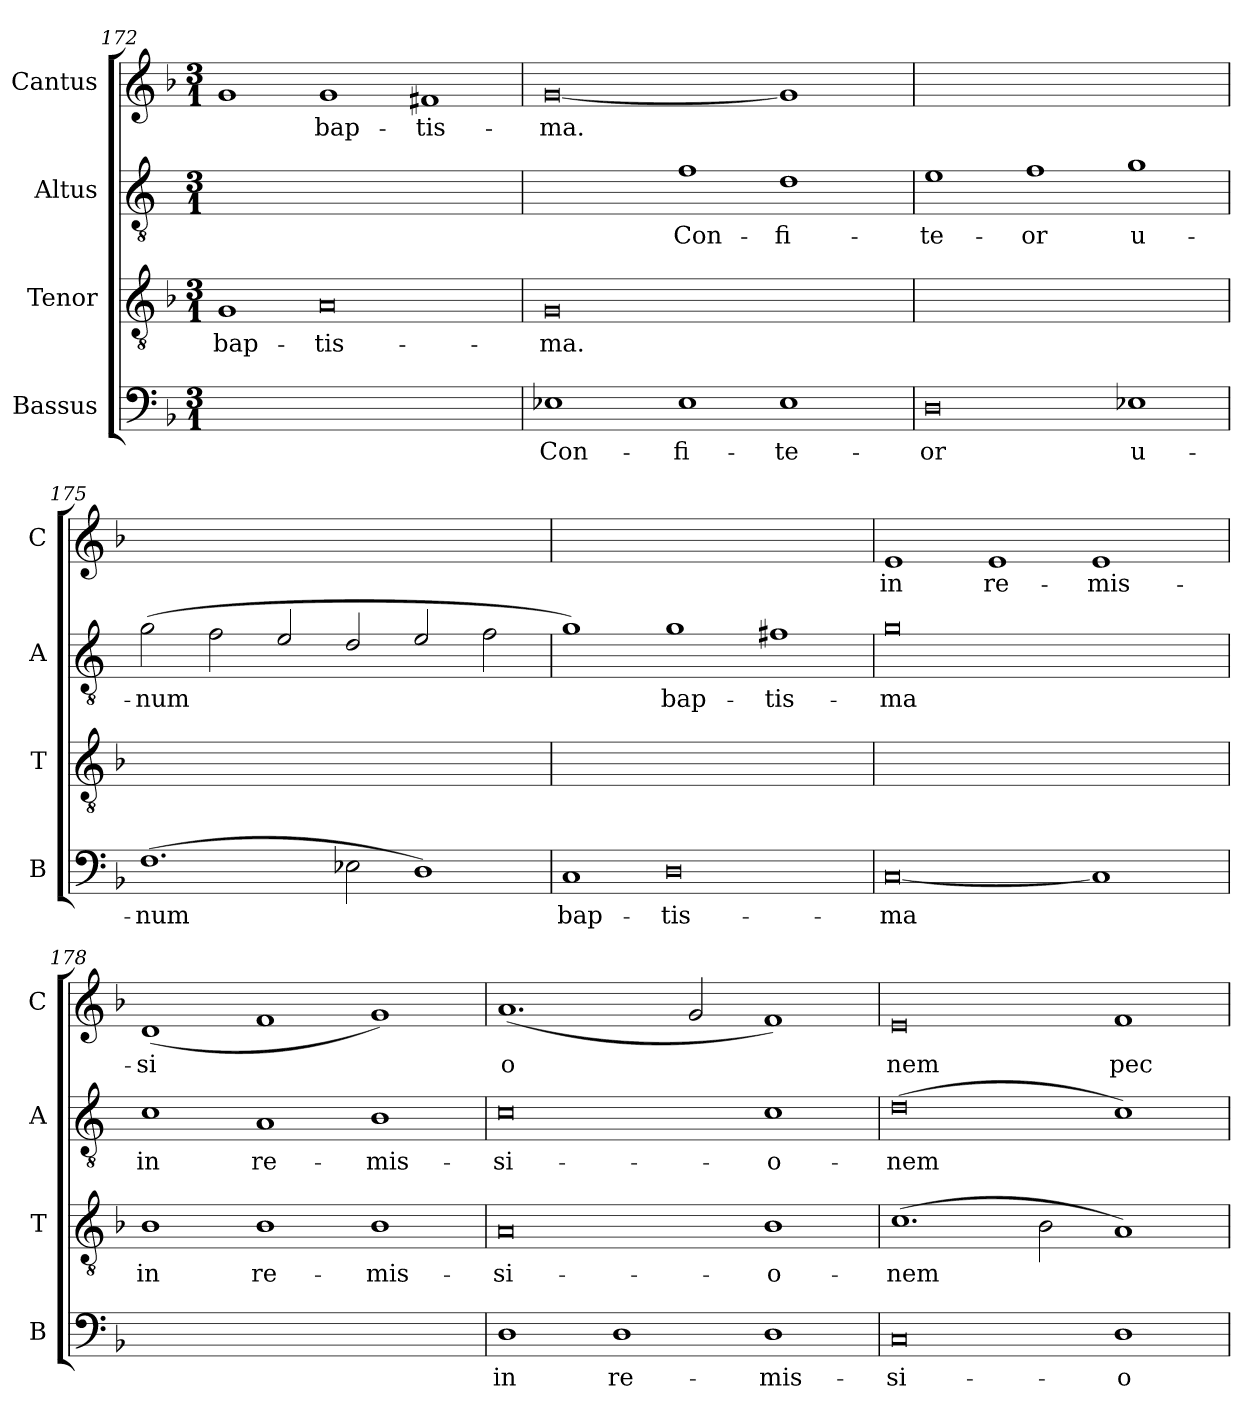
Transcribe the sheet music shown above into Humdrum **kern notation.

**kern	**text	**kern	**text	**kern	**text	**kern	**text
*part4	*part4	*part3	*part3	*part2	*part2	*part1	*part1
*staff4	*staff4	*staff3	*staff3	*staff2	*staff2	*staff1	*staff1
*I"Bassus	*	*I"Tenor	*	*I"Altus	*	*I"Cantus	*
*I'B	*	*I'T	*	*I'A	*	*I'C	*
!!LO:LB:g=z
*clefF4	*	*clefGv2	*	*clefGv2	*	*clefG2	*
*	*	*	*	*ITrd4c7	*	*	*
*k[b-]	*	*k[b-]	*	*k[b-]	*	*k[b-]	*
*M3/1	*	*M3/1	*	*M3/1	*	*M3/1	*
=172	=172	=172	=172	=172	=172	=172	=172
!	!	!	!LO:LY:b	!	!	!	!
0.ryy	.	1G	bap-	0.ryy	.	1g	.
!	!	!	!LO:LY:b	!	!	!	!LO:LY:b
.	.	0A	tis-	.	.	1g	bap-
!	!	!	!	!	!	!	!LO:LY:b
.	.	.	.	.	.	1f#X	tis-
=173	=173	=173	=173	=173	=173	=173	=173
!	!LO:LY:b	!	!LO:LY:b	!	!	!	!LO:LY:b
1E-X	Con-	0G	ma.	2ryy	.	[0g	ma.
.	.	.	.	2ryy	.	.	.
!	!LO:LY:b	!	!	!	!LO:LY:b	!	!
1E-	fi-	.	.	1B-	Con-	.	.
!	!LO:LY:b	!	!	!	!LO:LY:b	!	!
1E-	te-	2ryy	.	1G	fi-	1g]	.
.	.	2ryy	.	.	.	.	.
=174	=174	=174	=174	=174	=174	=174	=174
!	!LO:LY:b	!	!	!	!LO:LY:b	!	!
0D	or	0.ryy	.	1A	te-	0.ryy	.
!	!	!	!	!	!LO:LY:b	!	!
.	.	.	.	1B-	or	.	.
!	!LO:LY:b	!	!	!	!LO:LY:b	!	!
1E-X	u-	.	.	1c	u-	.	.
!!LO:PB:g=z
=175	=175	=175	=175	=175	=175	=175	=175
!	!LO:LY:b	!	!	!	!LO:LY:b	!	!
(1.F	num	0.ryy	.	(2c\	num	0.ryy	.
.	.	.	.	2B-\	.	.	.
.	.	.	.	2A/	.	.	.
2E-X\	.	.	.	2G/	.	.	.
1D)	.	.	.	2A/	.	.	.
.	.	.	.	2B-\	.	.	.
=176	=176	=176	=176	=176	=176	=176	=176
!	!LO:LY:b	!	!	!	!	!	!
1C	bap-	0.ryy	.	1c)	.	0.ryy	.
!	!LO:LY:b	!	!	!	!LO:LY:b	!	!
0D	tis-	.	.	1c	bap-	.	.
!	!	!	!	!	!LO:LY:b	!	!
.	.	.	.	1Bn	tis-	.	.
=177	=177	=177	=177	=177	=177	=177	=177
!	!LO:LY:b	!	!	!	!LO:LY:b	!	!LO:LY:b
[0C	ma	0.ryy	.	0c	ma	1e	in
!	!	!	!	!	!	!	!LO:LY:b
.	.	.	.	.	.	1e	re-
!	!	!	!	!	!	!	!LO:LY:b
1C]	.	.	.	2ryy	.	1e	mis-
.	.	.	.	2ryy	.	.	.
=178	=178	=178	=178	=178	=178	=178	=178
!	!	!	!LO:LY:b	!	!LO:LY:b	!	!LO:LY:b
0.ryy	.	1B-	in	1F	in	(1d	si
!	!	!	!LO:LY:b	!	!LO:LY:b	!	!
.	.	1B-	re-	1D	re-	1f	.
!	!	!	!LO:LY:b	!	!LO:LY:b	!	!
.	.	1B-	mis-	1E	mis-	1g)	.
=179	=179	=179	=179	=179	=179	=179	=179
!	!LO:LY:b	!	!LO:LY:b	!	!LO:LY:b	!	!LO:LY:b
1D	in	0A	si-	0F	si-	(1.a	o
!	!LO:LY:b	!	!	!	!	!	!
1D	re-	.	.	.	.	.	.
.	.	.	.	.	.	2g/	.
!	!LO:LY:b	!	!LO:LY:b	!	!LO:LY:b	!	!
1D	mis-	1B-	o-	1F	o-	1f)	.
!!LO:LB:g=z
=180	=180	=180	=180	=180	=180	=180	=180
!	!LO:LY:b	!	!LO:LY:b	!	!LO:LY:b	!	!LO:LY:b
0C	si-	(1.c	nem	(0G	nem	0e	nem
.	.	2B-\	.	.	.	.	.
!	!LO:LY:b	!	!	!	!	!	!LO:LY:b
1D	o-	1A)	.	1F)	.	1f	pec-
=	=	=	=	=	=	=	=
*-	*-	*-	*-	*-	*-	*-	*-
